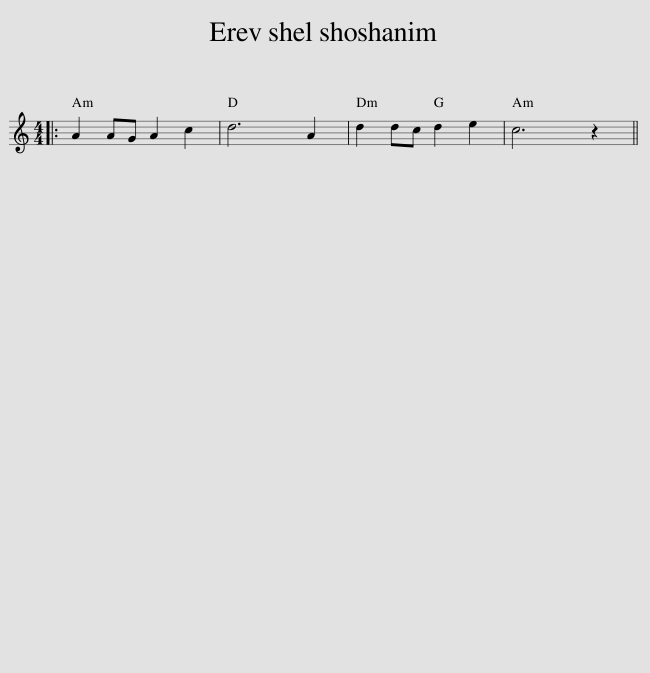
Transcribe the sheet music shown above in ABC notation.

X:1
L:1/8
M:4/4
I:linebreak $
K:C
V:1 treble
V:1
|: A2 AG A2 c2 | d6 A2 | d2 dc d2 e2 | c6 z2 || %4
